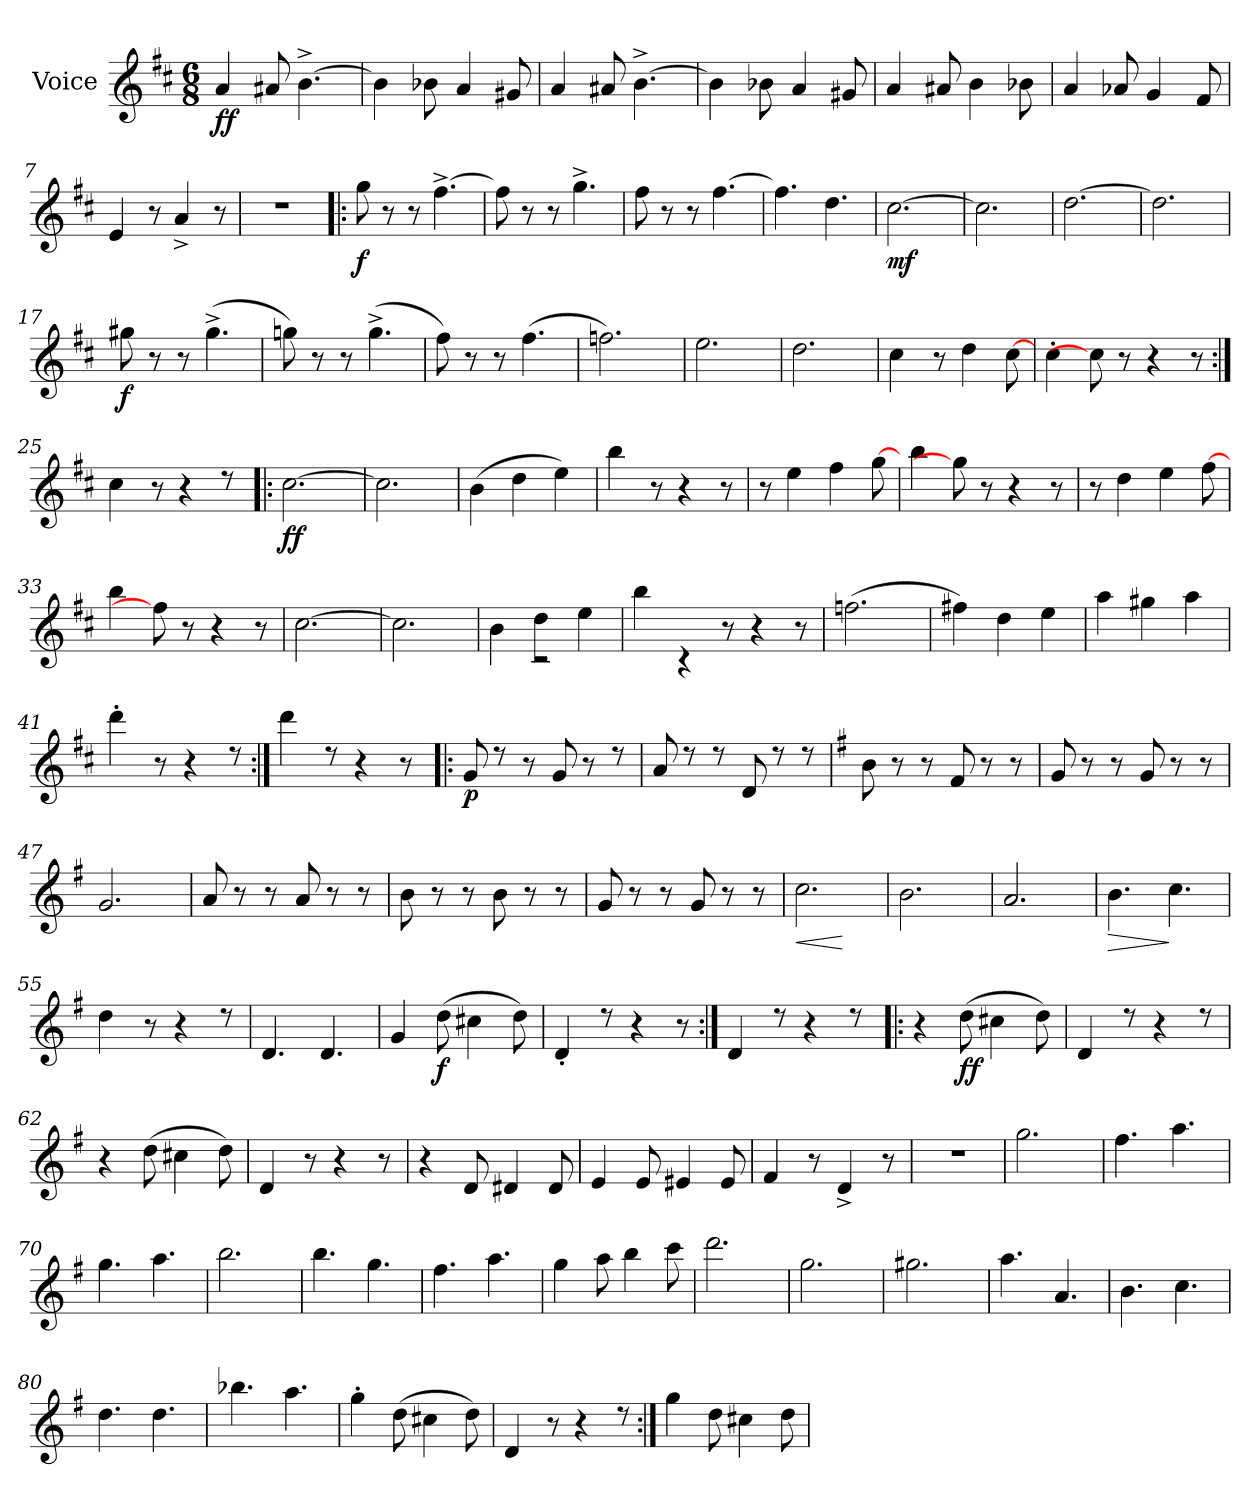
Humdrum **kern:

**kern	**dynam
*part1	*part1
*staff1	*staff1
*I"Voice	*
*I'Voice	*
*clefG2	*
*k[f#c#]	*
*M6/8	*
=1	=1
!	!LO:DY:b
4a/	ff
8a#X/	.
[>4.b^>\	.
=2	=2
4b\]	.
8b-X\	.
4a/	.
8g#X/	.
=3	=3
4a/	.
8a#X/	.
[>4.b^>\	.
=4	=4
4b\]	.
8b-X\	.
4a/	.
8g#X/	.
=5	=5
4a/	.
8a#X/	.
4b\	.
8b-X\	.
=6	=6
4a/	.
8a-X/	.
4g/	.
8f#/	.
=7	=7
4e/	.
8r	.
4a^</	.
8r	.
=8	=8
2.rdd	.
!!LO:LB:g=z
=9!|:	=9!|:
!	!LO:DY:b
8gg\	f
8r	.
8r	.
[>4.ff#^>\	.
=10	=10
8ff#\]	.
8r	.
8r	.
4.gg^>\	.
=11	=11
8ff#\	.
8r	.
8r	.
[>4.ff#\	.
=12	=12
4.ff#\]	.
4.dd\	.
=13	=13
!	!LO:DY:b
[>2.cc#\	mf
=14	=14
2.cc#\]	.
=15	=15
[>2.dd\	.
=16	=16
2.dd\]	.
=17	=17
!	!LO:DY:b
8gg#X\	f
8r	.
8r	.
(>4.gg#^>\	.
=18	=18
8ggn\)	.
8r	.
8r	.
(>4.gg^>\	.
=19	=19
8ff#\)	.
8r	.
8r	.
(>4.ff#\	.
!!LO:LB:g=z
=20	=20
2.ffn\)	.
=21	=21
2.ee\	.
=22	=22
2.dd\	.
=23	=23
4cc#\	.
8r	.
4dd\	.
[8cc#\	.
=24	=24
4cc#'>\	.
8cc#\]	.
8r	.
4r	.
8r	.
=25:|!	=25:|!
4cc#\	.
8r	.
4r	.
8rcc	.
=26!|:	=26!|:
!	!LO:DY:b
[>2.cc#\	ff
=27	=27
2.cc#\]	.
=28	=28
(<4b\	.
4dd\	.
4ee\)	.
=29	=29
4bb\	.
8r	.
4r	.
8r	.
!!LO:LB:g=z
=30	=30
8r	.
4ee\	.
4ff#\	.
[8gg\	.
=31	=31
4bb\	.
8gg\]	.
8r	.
4r	.
8r	.
=32	=32
8r	.
4dd\	.
4ee\	.
[8ff#\	.
=33	=33
4bb\	.
8ff#\]	.
8r	.
4r	.
8r	.
=34	=34
[>2.cc#\	.
=35	=35
2.cc#\]	.
=36	=36
*^	*
4b\	4ryy	.
2rc	4dd\	.
.	4ee\	.
*v	*v	*
=37	=37
4bb\	.
4rc	.
8r	.
4r	.
8r	.
=38	=38
(>2.ffn\	.
!!LO:LB:g=z
=39	=39
4ff#X\)	.
4dd\	.
4ee\	.
=40	=40
4aa\	.
4gg#X\	.
4aa\	.
=41	=41
4ddd'>\	.
8r	.
4r	.
8rcc	.
=42:|!	=42:|!
4ddd\	.
8rcc	.
4r	.
8r	.
=43!|:	=43!|:
!	!LO:DY:b
8g/	p
8rcc	.
8r	.
8g/	.
8r	.
8rcc	.
=44	=44
8a/	.
8rcc	.
8rcc	.
8d/	.
8rcc	.
8rcc	.
!!LO:LB:g=z
=45	=45
*k[f#]	*
8b\	.
8r	.
8r	.
8f#/	.
8r	.
8r	.
=46	=46
8g/	.
8r	.
8r	.
8g/	.
8r	.
8r	.
=47	=47
2.g/	.
=48	=48
8a/	.
8r	.
8r	.
8a/	.
8r	.
8r	.
=49	=49
8b\	.
8r	.
8r	.
8b\	.
8r	.
8r	.
=50	=50
8g/	.
8r	.
8r	.
8g/	.
8r	.
8r	.
=51	=51
!	!LO:HP:b
2.cc\	<
.	[
=52	=52
2.b\	.
=53	=53
2.a/	.
!!LO:LB:g=z
=54	=54
!	!LO:HP:b
4.b\	>
4.cc\	]
=55	=55
4dd\	.
8r	.
4r	.
8rcc	.
=56	=56
4.d/	.
4.d/	.
=57	=57
4g/	.
!	!LO:DY:b
(>8dd\	f
4cc#X\	.
8dd\)	.
=58	=58
4d'>/	.
8rcc	.
4r	.
8r	.
=59:|!	=59:|!
4d/	.
8rcc	.
4r	.
8rcc	.
=60!|:	=60!|:
4r	.
!	!LO:DY:b
(>8dd\	ff
4cc#X\	.
8dd\)	.
=61	=61
4d/	.
8rcc	.
4r	.
8rcc	.
=62	=62
4r	.
(>8dd\	.
4cc#X\	.
8dd\)	.
!!LO:LB:g=z
=63	=63
4d/	.
8r	.
4r	.
8r	.
=64	=64
4r	.
8d/	.
4d#X/	.
8d#/	.
=65	=65
4e/	.
8e/	.
4e#X/	.
8e#/	.
=66	=66
4f#/	.
8r	.
4d^</	.
8r	.
=67	=67
2.rdd	.
=68	=68
2.gg\	.
=69	=69
4.ff#\	.
4.aa\	.
=70	=70
4.gg\	.
4.aa\	.
=71	=71
2.bb\	.
=72	=72
4.bb\	.
4.gg\	.
=73	=73
4.ff#\	.
4.aa\	.
!!LO:LB:g=z
=74	=74
4gg\	.
8aa\	.
4bb\	.
8ccc\	.
=75	=75
2.ddd\	.
=76	=76
2.gg\	.
=77	=77
2.gg#X\	.
=78	=78
4.aa\	.
4.a/	.
=79	=79
4.b\	.
4.cc\	.
=80	=80
4.dd\	.
4.dd\	.
=81	=81
4.bb-X\	.
4.aa\	.
=82	=82
4gg'>\	.
(>8dd\	.
4cc#X\	.
8dd\)	.
=83	=83
4d/	.
8r	.
4r	.
8rcc	.
=84:|!	=84:|!
4gg\	.
8dd\	.
4cc#X\	.
8dd\	.
=	=
*-	*-
